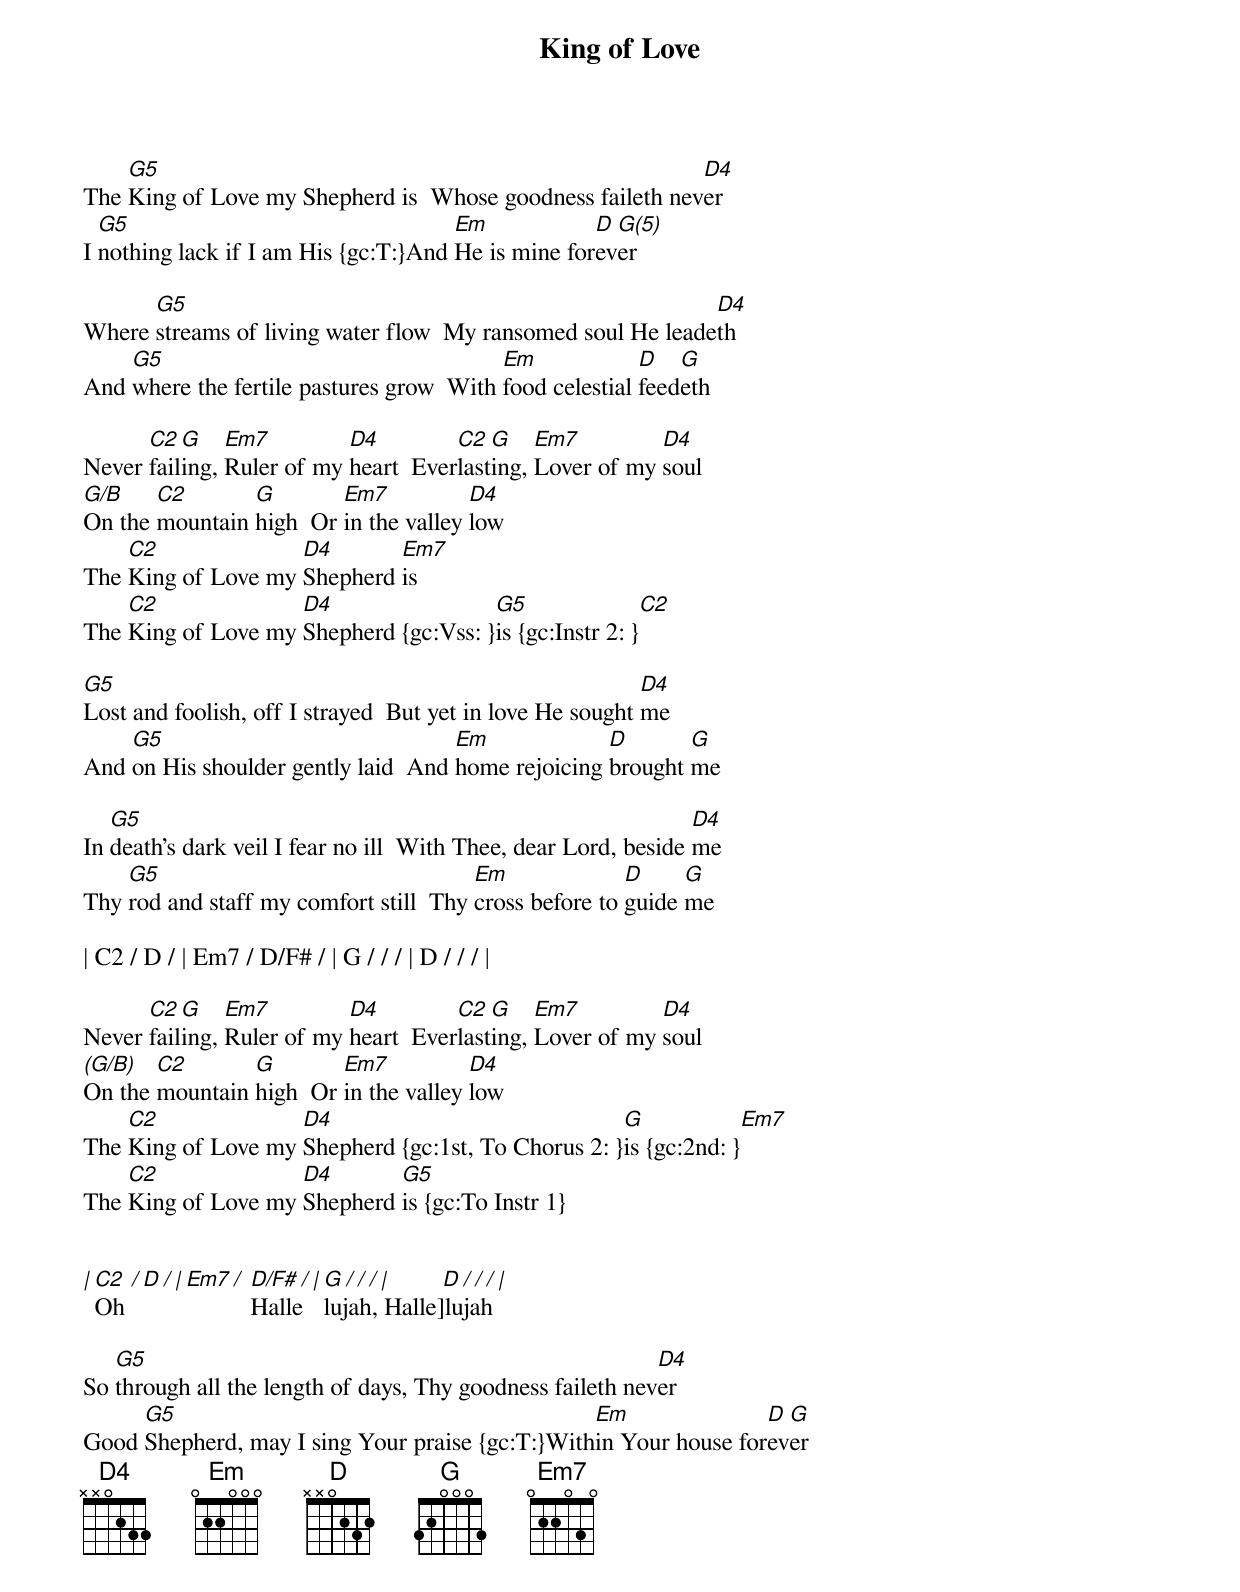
{title: King of Love}
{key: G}
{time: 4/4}
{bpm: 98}
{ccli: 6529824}
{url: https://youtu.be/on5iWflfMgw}
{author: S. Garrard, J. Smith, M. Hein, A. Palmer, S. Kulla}
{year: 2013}
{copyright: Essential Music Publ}

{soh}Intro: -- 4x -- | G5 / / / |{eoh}

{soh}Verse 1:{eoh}
The [G5]King of Love my Shepherd is  Whose goodness faileth nev[D4]er
I [G5]nothing lack if I am His {gc:T:}And [Em]He is mine for[D]ev[G(5)]er

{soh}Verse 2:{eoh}
Where [G5]streams of living water flow  My ransomed soul He leade[D4]th
And [G5]where the fertile pastures grow  With [Em]food celestial [D]feed[G]eth

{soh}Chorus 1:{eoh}
Never [C2]fail[G]ing, [Em7]Ruler of my [D4]heart  Ever[C2]last[G]ing, [Em7]Lover of my [D4]soul
[G/B]On the [C2]mountain [G]high  Or [Em7]in the valley [D4]low
The [C2]King of Love my [D4]Shepherd [Em7]is
The [C2]King of Love my [D4]Shepherd {gc:Vss: }[G5]is {gc:Instr 2: }[C2]

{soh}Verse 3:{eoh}
[G5]Lost and foolish, off I strayed  But yet in love He sought [D4]me
And [G5]on His shoulder gently laid  And [Em]home rejoicing [D]brought [G]me

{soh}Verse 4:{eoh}
In [G5]death's dark veil I fear no ill  With Thee, dear Lord, beside [D4]me
Thy [G5]rod and staff my comfort still  Thy [Em]cross before to [D]guide [G]me

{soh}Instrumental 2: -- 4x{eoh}
| C2 / D / | Em7 / D/F# / | G / / / | D / / / |

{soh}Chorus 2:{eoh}
Never [C2]fail[G]ing, [Em7]Ruler of my [D4]heart  Ever[C2]last[G]ing, [Em7]Lover of my [D4]soul
[(G/B)]On the [C2]mountain [G]high  Or [Em7]in the valley [D4]low
The [C2]King of Love my [D4]Shepherd {gc:1st, To Chorus 2: }[G]is {gc:2nd: }[Em7]
The [C2]King of Love my [D4]Shepherd [G5]is {gc:To Instr 1}

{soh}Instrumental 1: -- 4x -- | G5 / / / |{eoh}

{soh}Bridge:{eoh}
[|][C2]Oh [/ D / | Em7 / ][D/F# / |]Halle[G / / / |]lujah, Halle[ D / / / |]]lujah

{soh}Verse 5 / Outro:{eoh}
So [G5]through all the length of days, Thy goodness faileth nev[D4]er
Good [G5]Shepherd, may I sing Your praise {gc:T:}With[Em]in Your house for[D]ev[G]er
